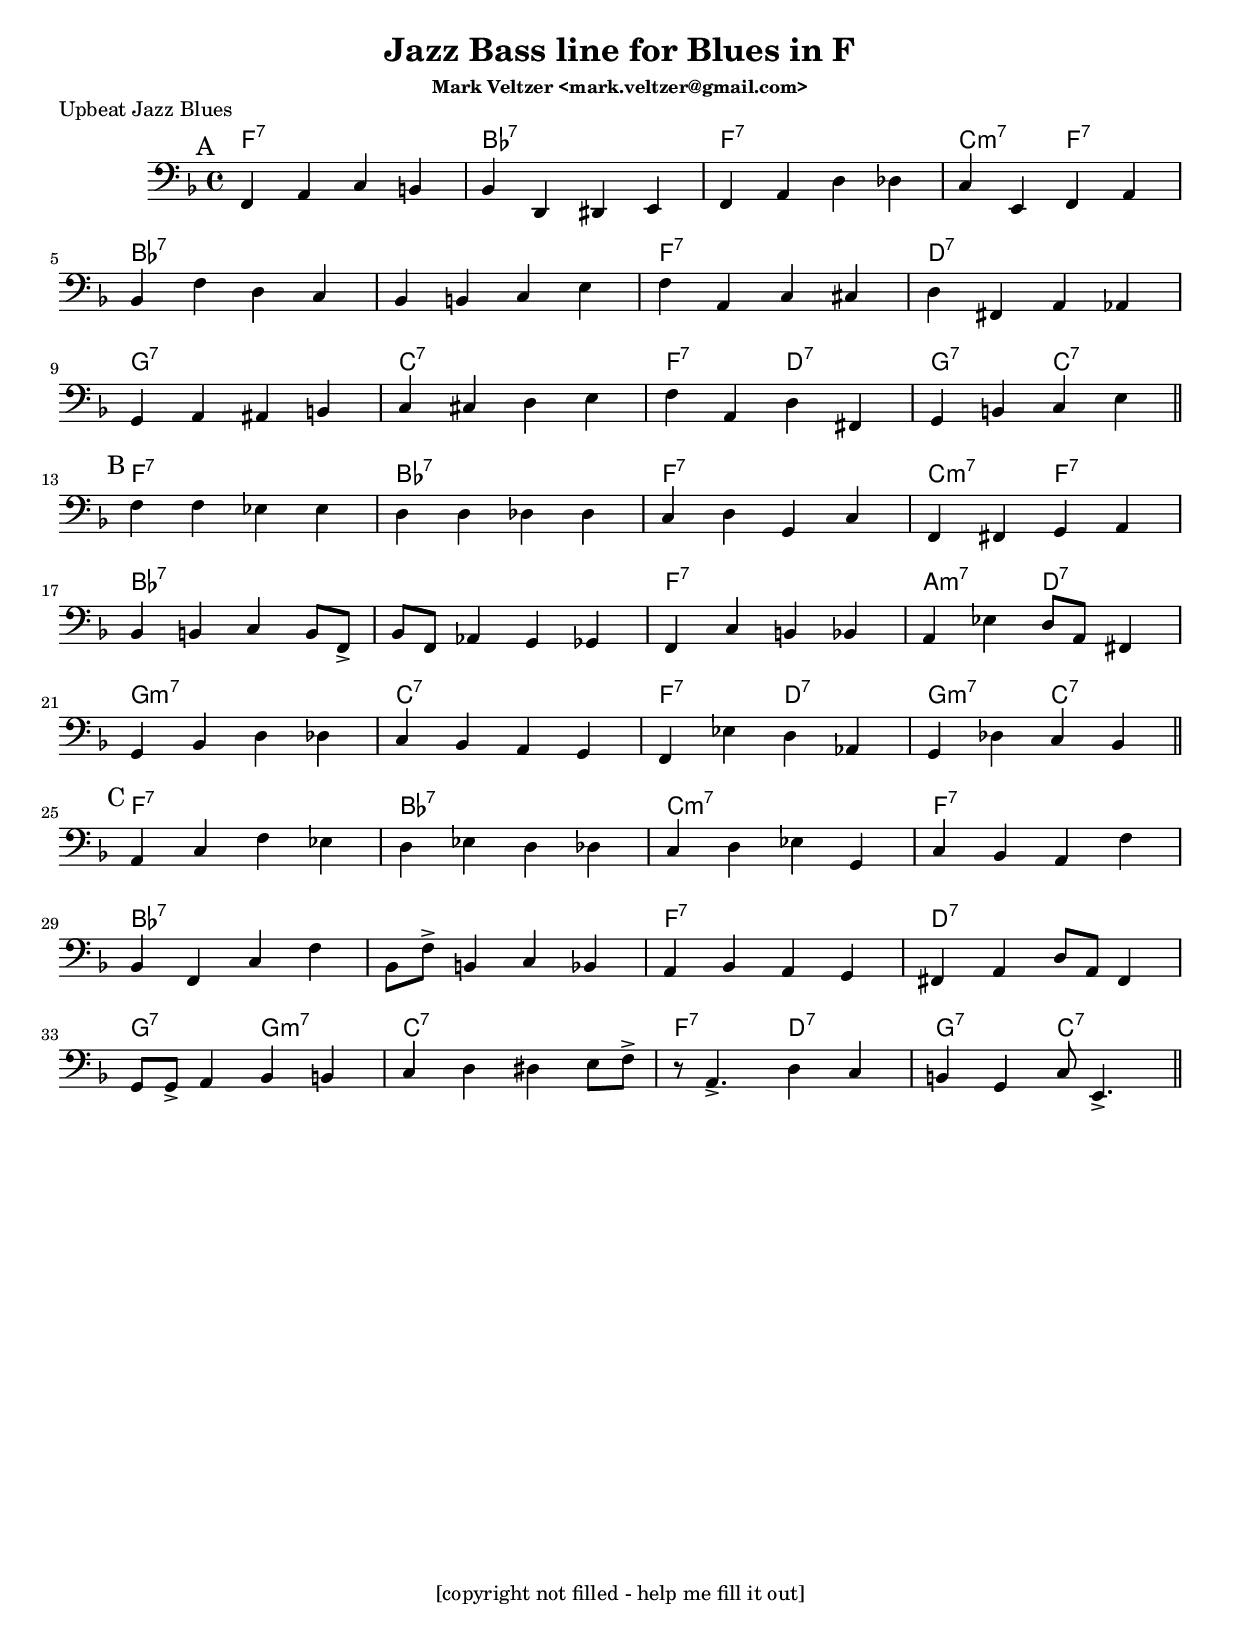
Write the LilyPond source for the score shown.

\include "src/include/common.lyi"
\header {
	title="Jazz Bass line for Blues in F"
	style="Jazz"
	piece="Upbeat Jazz Blues"

	completion="5"
}

%{
	TODO:
%}

\score {
<<
\chords {
	\set chordChanges = ##t
	\mark "A"
	f1:7 | bes1:7 | f1:7 | c2:min7 f2:7 |
	bes1:7 | bes1:7 | f1:7 | d1:7 |
	g1:7 | c1:7 | f2:7 d2:7 | g2:7 c2:7 \bar "||"
	\mark "B"
	f1:7 | bes1:7 | f1:7 | c2:min7 f2:7 |
	bes1:7 | bes1:7 | f1:7 | a2:min7 d2:7 |
	g1:min7 | c1:7 | f2:7 d2:7 | g2:min7 c2:7 \bar "||"
	\mark "C"
	f1:7 | bes1:7 | c1:min7 | f1:7 |
	bes1:7 | bes1:7 | f1:7 | d1:7 |
	g2:7 g:min7 | c1:7 | f2:7 d2:7 | g2:7 c2:7 \bar "||"
}
\new Voice="melody" {
	\time 4/4
	\key f \major
	\clef bass
	f,4 a, c b, | bes, d, dis, e, | f, a, d des | c e, f, a, | \break
	bes, f d c | bes, b, c e | f a, c cis | d fis, a, aes, | \break
	g, a, ais, b, | c cis d e | f a, d fis, | g, b, c e \bar "||" \break
	f f ees ees | d d des des | c d g, c | f, fis, g, a, | \break
	bes,4 b,4 c4 b,8 f,8-> | bes,8 f,8 aes,4 g, ges, | f, c b, bes, | a, ees d8 a,8 fis,4 | \break
	g, bes, d des | c bes, a, g, | f, ees d aes, | g, des c bes, \bar "||" \break
	a, c f ees | d ees d des | c d ees g, | c bes, a, f | \break
	bes, f, c f | bes,8 f8-> b,4 c bes, | a, bes, a, g, | fis, a, d8 a,8 fis,4 | \break
	g,8 g,8-> a,4 bes, b, | c d dis e8 f8-> | r8 a,4.-> d4 c | b, g, c8 e,4.-> \bar "||" \break
}

>>
	\midi {
		\context {
			\Score
			tempoWholesPerMinute = #(ly:make-moment 130 4)
		}
	}
	\layout {}
}
